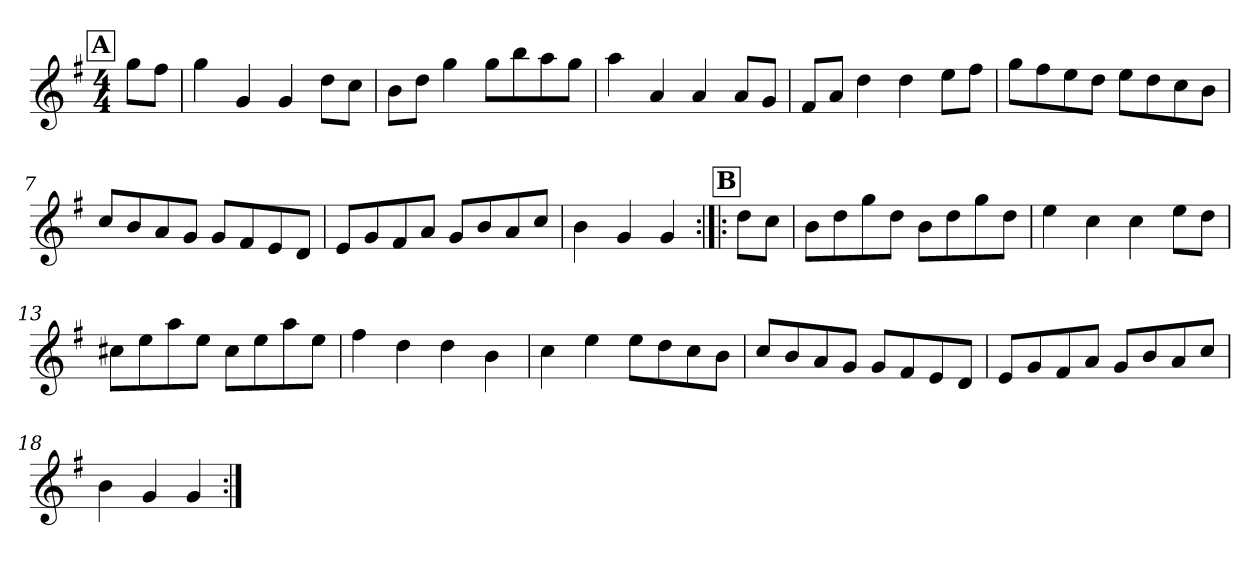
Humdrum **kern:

**kern
*part1
*staff1
*clefG2
*k[f#]
*G:
*M4/4
!!LO:REH:place=s1:a:B:fs=14:t=A
=1
8gg\L
8ff#\J
=2
4gg\
4g/
4g/
8dd\L
8cc\J
=3
8b\L
8dd\J
4gg\
8gg\L
8bb\
8aa\
8gg\J
=4
4aa\
4a/
4a/
8a/L
8g/J
=5
8f#/L
8a/J
4dd\
4dd\
8ee\L
8ff#\J
!!LO:LB:g=z
=6
8gg\L
8ff#\
8ee\
8dd\J
8ee\L
8dd\
8cc\
8b\J
=7
8cc/L
8b/
8a/
8g/J
8g/L
8f#/
8e/
8d/J
=8
8e/L
8g/
8f#/
8a/J
8g/L
8b/
8a/
8cc/J
=9
4b\
4g/
4g/
!!LO:LB:g=z
!!LO:REH:place=s1:a:B:fs=14:t=B
=10:|!|:
8dd\L
8cc\J
=11
8b\L
8dd\
8gg\
8dd\J
8b\L
8dd\
8gg\
8dd\J
=12
4ee\
4cc\
4cc\
8ee\L
8dd\J
=13
8cc#X\L
8ee\
8aa\
8ee\J
8cc#\L
8ee\
8aa\
8ee\J
=14
4ff#\
4dd\
4dd\
4b\
!!LO:LB:g=z
=15
4cc\
4ee\
8ee\L
8dd\
8cc\
8b\J
=16
8cc/L
8b/
8a/
8g/J
8g/L
8f#/
8e/
8d/J
=17
8e/L
8g/
8f#/
8a/J
8g/L
8b/
8a/
8cc/J
=18
4b\
4g/
4g/
=:|!
*-
